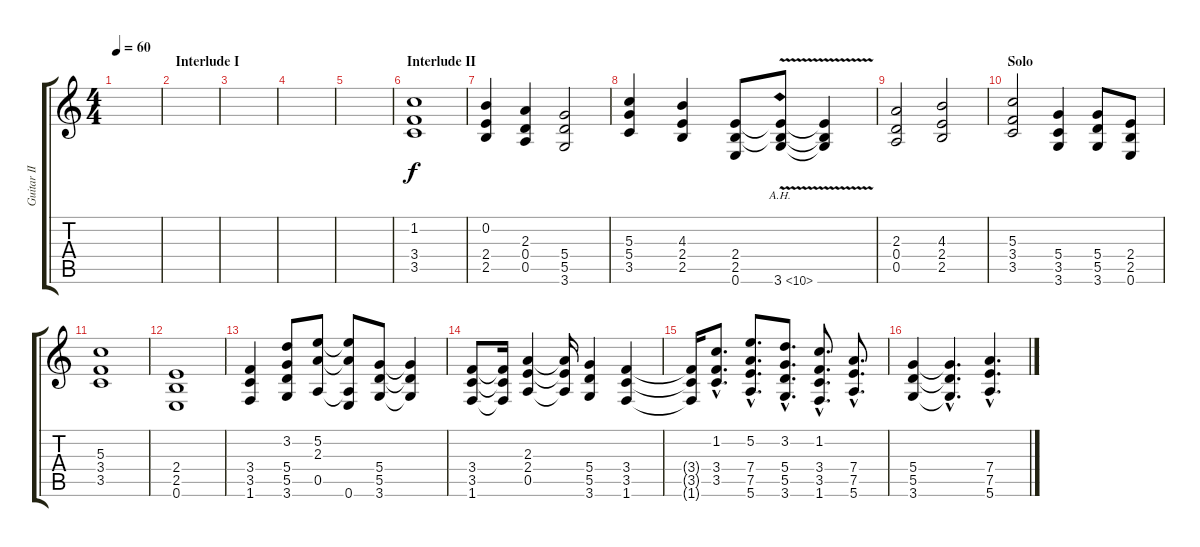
\track ("Guitar II" "Guitar II") {instrument acousticguitarsteel}
\staff {score tabs}
\tuning (E4 B3 G3 D3 A2 E2) {hide}
\ts (4 4)
\tempo 60
\clef g2
\ks c
|
\section ("" "Interlude I")
|
|
|
|
\section ("" "Interlude II")
(1.2 3.4 3.5).1{volume 10 instrument overdrivenguitar} |
(0.2 2.4 2.5).4 (2.3 0.4 0.5).4 (5.4 5.5 3.6).2 |
(5.3 5.4 3.5).4 (4.3 2.4 2.5).4 (2.4 2.5 0.6).8 (2.4{t} 2.5{t} 3.6{ah 7 v}).8 (2.4{t} 2.5{t} 3.6{t}).4 |
(2.3 0.4 0.5).2 (4.3 2.4 2.5).2 |
\section ("" "Solo")
(5.3 3.4 3.5).2 (5.4 3.5 3.6).4 (5.4 5.5 3.6).8 (2.4 2.5 0.6).8 |
(5.3 3.4 3.5).1 |
(2.4 2.5 0.6).1 |
(3.4 3.5 1.6).4 (3.2 5.4 5.5 3.6).8 (5.2 2.3 0.5).8 (5.2{t} 2.3{t} 0.5{t} 0.6).8 (5.4 5.5 3.6).8 (5.4{t} 5.5{t} 3.6{t}).4 |
(3.4 3.5 1.6).8 (3.4{t} 3.5{t} 1.6{t}).16 (2.3 2.4 0.5).4 (2.3{t} 2.4{t} 0.5{t}).16 (5.4 5.5 3.6).4 (3.4 3.5 1.6).4 |
(3.4{t} 3.5{t} 1.6{t}).16 (1.2{hac} 3.4{hac} 3.5{hac}).8{d} (5.2{hac} 7.4{hac} 7.5{hac} 5.6{hac}).8{d} (3.2{hac} 5.4{hac} 5.5{hac} 3.6{hac}).8{d} (1.2{hac} 3.4{hac} 3.5{hac} 1.6{hac}).8{d} (7.4{hac} 7.5{hac} 5.6{hac}).8{d} |
(5.4 5.5 3.6).4 (5.4{hac t} 5.5{hac t} 3.6{hac t}).4{d} (7.4{hac} 7.5{hac} 5.6{hac}).4{d}
